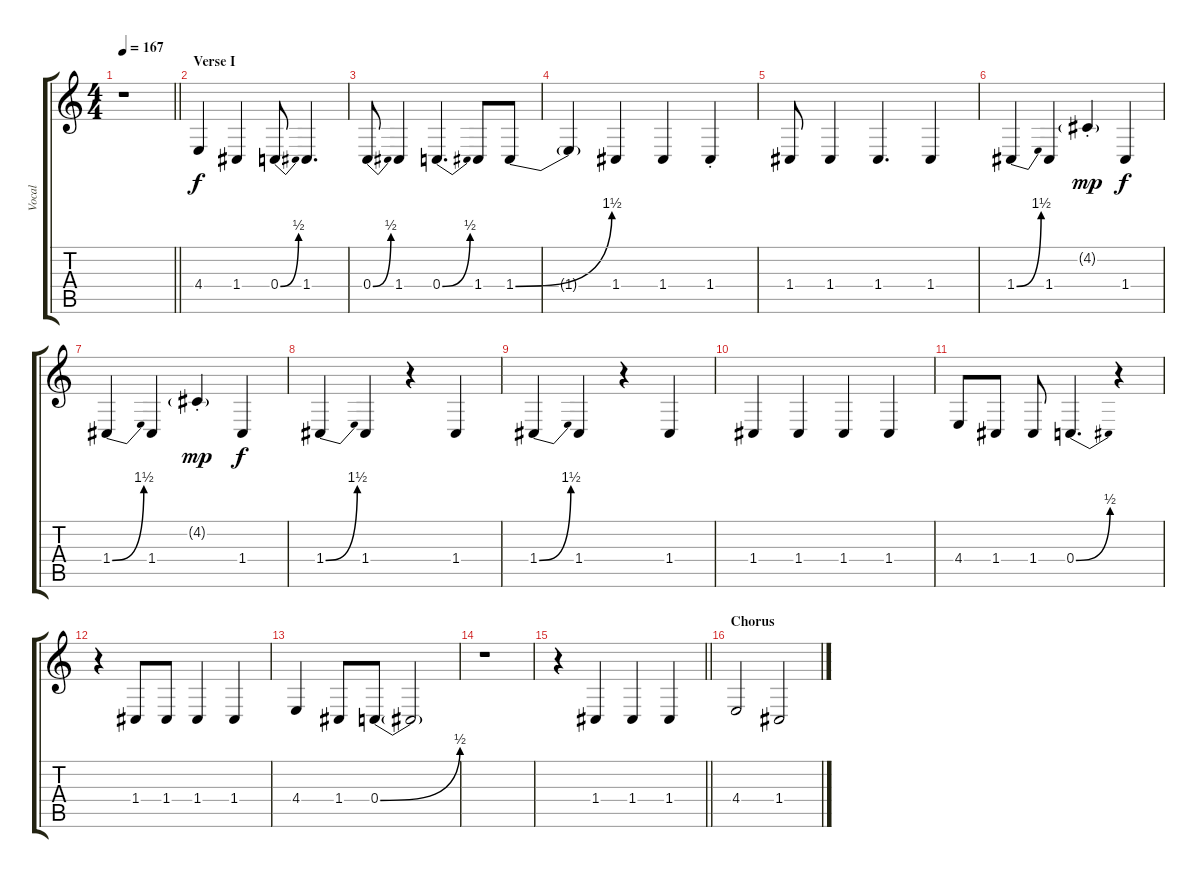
\track ("Vocal" "Vocal") {instrument trumpet}
\staff {score tabs}
\tuning (D4 A3 F3 C3 G2 C2) {hide}
\ts (4 4)
\tempo 167
\clef g2
\barLineRight lightlight
\ks c
r.1{dy f} |
\section ("" "Verse I")
4.4.4 1.4.4 0.4{be (bend 0 0 60 2)}.8 1.4.4{d} |
0.4{be (bend 0 0 60 2)}.8 1.4.4 0.4{be (bend 0 0 60 2)}.4{d} 1.4.8 1.4{be (bend 0 0 60 6)}.8 |
1.4{t}.4 1.4.4 1.4.4 1.4{st}.4 |
1.4.8 1.4.4 1.4.4{d} 1.4.4 |
1.4{be (bend 0 0 60 6)}.4 1.4.4 4.2{g st}.4{dy mp} 1.4.4{dy f} |
1.4{be (bend 0 0 60 6)}.4 1.4.4 4.2{g st}.4{dy mp} 1.4.4{dy f} |
1.4{be (bend 0 0 60 6)}.4 1.4.4 r.4 1.4.4 |
1.4{be (bend 0 0 60 6)}.4 1.4.4 r.4 1.4.4 |
1.4.4 1.4.4 1.4.4 1.4.4 |
4.4.8 1.4.8 1.4.8 0.4{be (bend 0 0 60 2)}.4{d} r.4 |
r.4 1.4.8 1.4.8 1.4.4 1.4.4 |
4.4.4 1.4.8 0.4{be (bend 0 0 60 2)}.8 0.4{t}.2 |
r.1 |
\barLineRight lightlight
r.4 1.4.4 1.4.4 1.4.4 |
\section ("" "Chorus")
4.4.2 1.4.2
